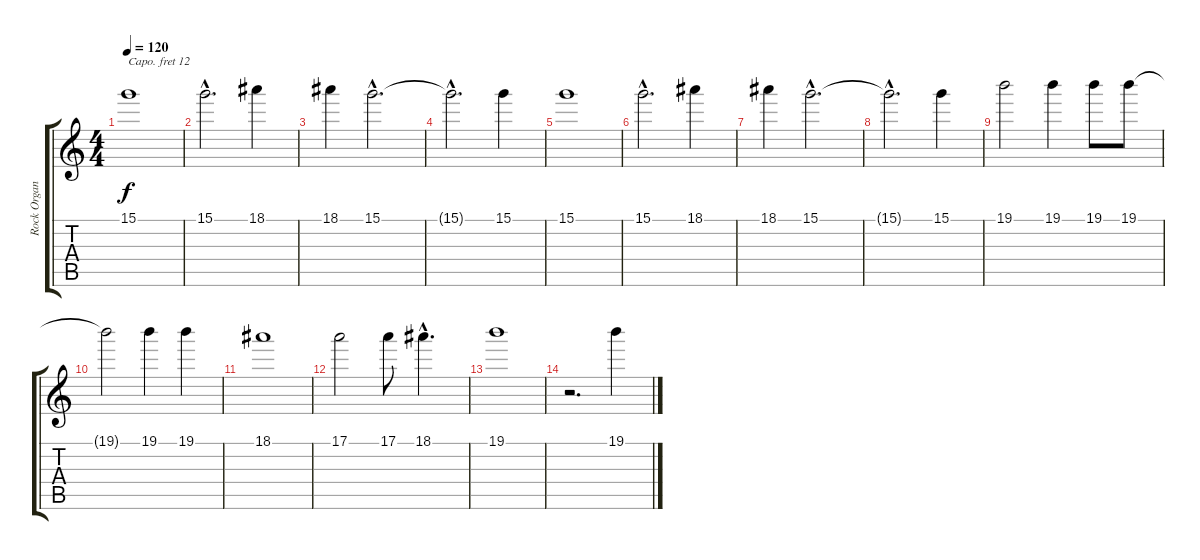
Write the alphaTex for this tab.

\track ("Rock Organ" "Rock Organ") {instrument rockorgan}
\staff {score tabs}
\capo 12
\tuning (E4 B3 G3 D3 A2 E2) {hide}
\ts (4 4)
\tempo 120
\clef g2
\ks c
15.1.1{dy f} |
15.1{hac}.2{d} 18.1.4 |
18.1.4 15.1{hac}.2{d} |
15.1{hac t}.2{d} 15.1.4 |
15.1.1 |
15.1{hac}.2{d} 18.1.4 |
18.1.4 15.1{hac}.2{d} |
15.1{hac t}.2{d} 15.1.4 |
19.1.2 19.1.4 19.1.8 19.1.8 |
19.1{t}.2 19.1.4 19.1.4 |
18.1.1 |
17.1.2 17.1.8 18.1{hac}.4{d} |
19.1.1 |
r.2{d} 19.1.4
